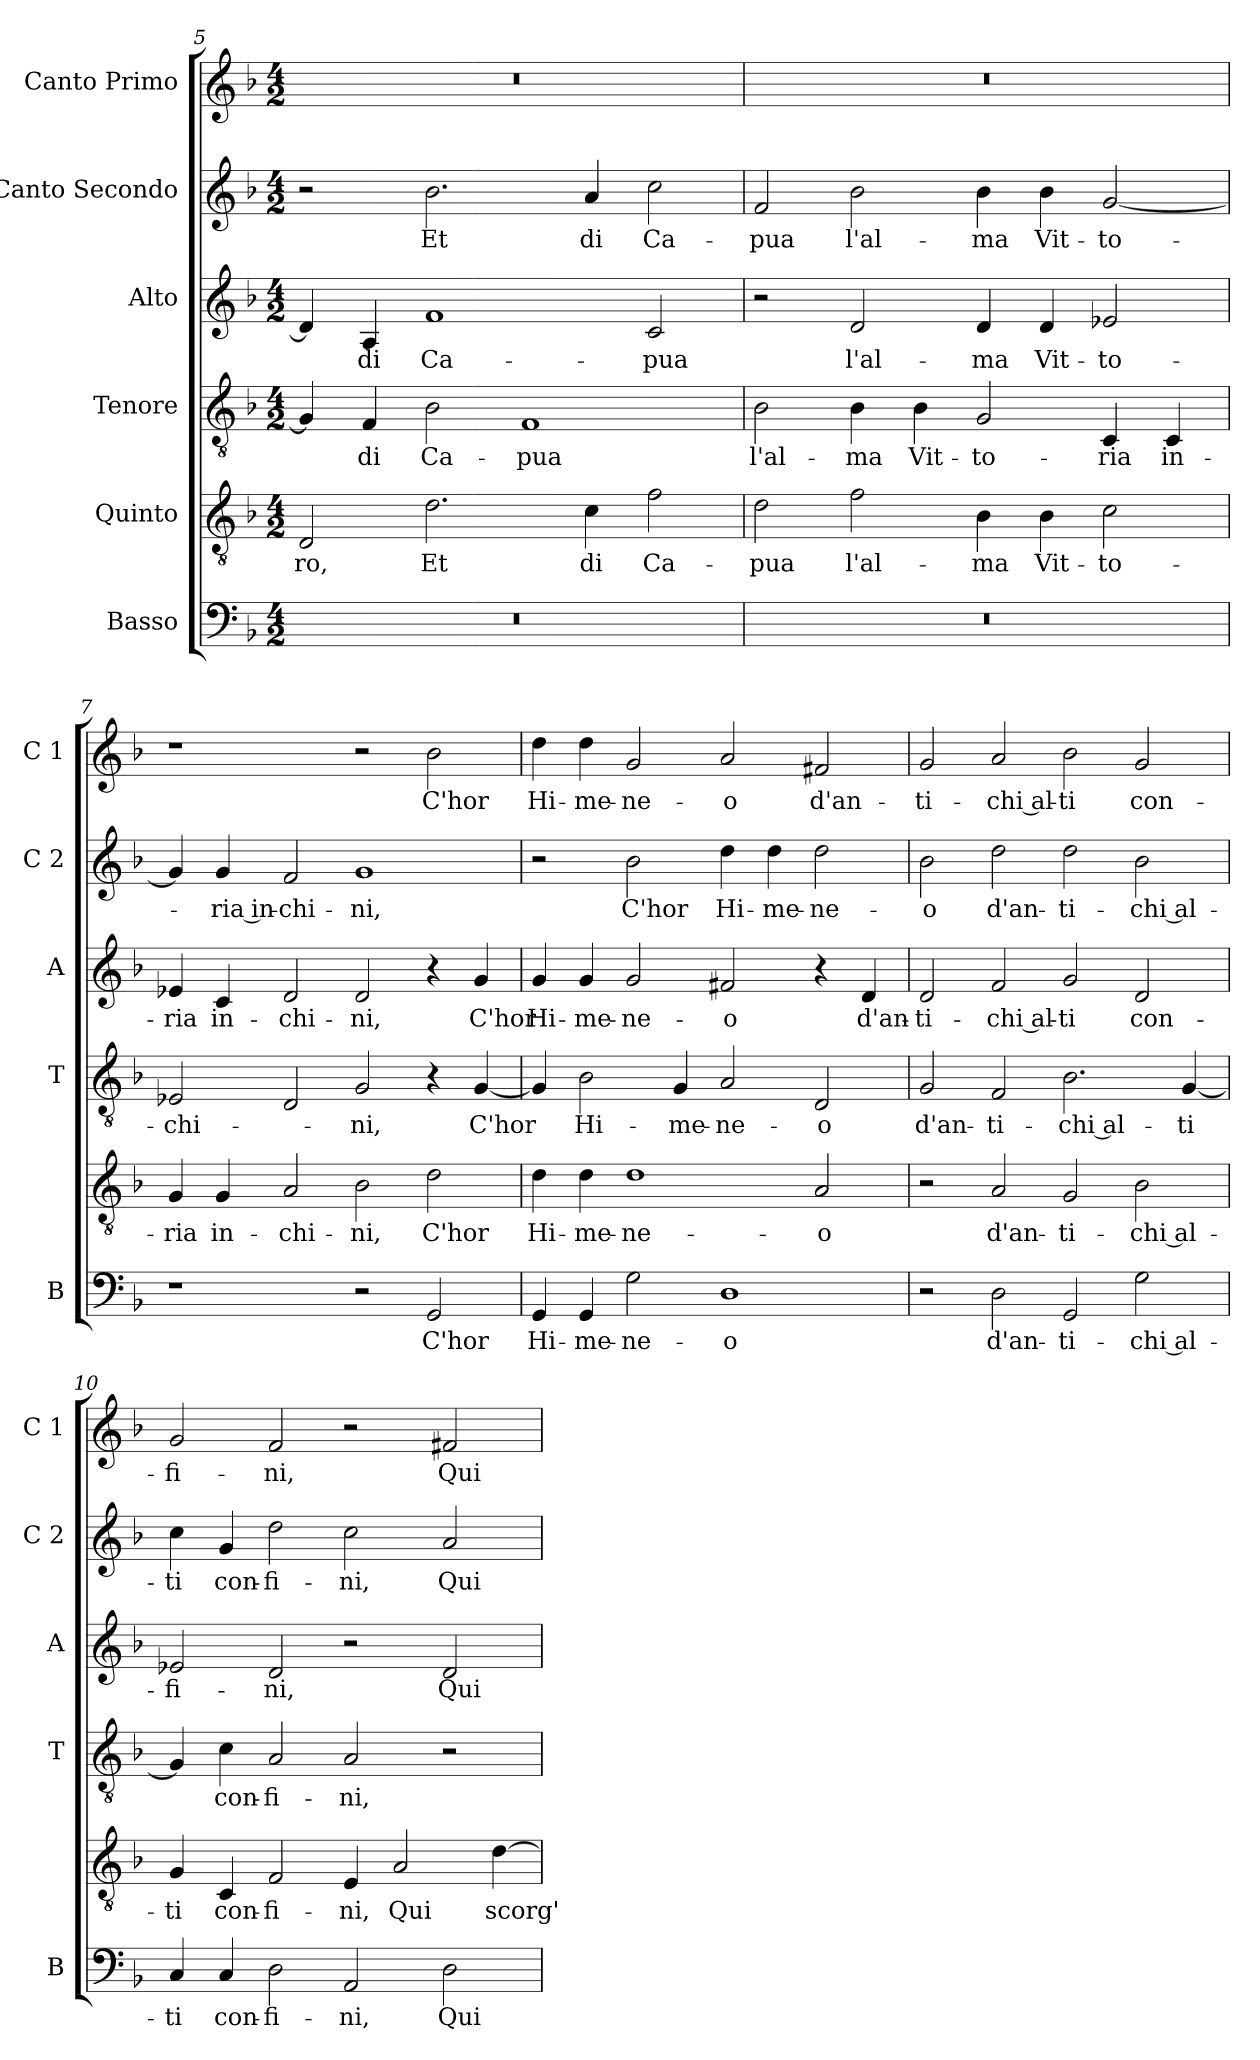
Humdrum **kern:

**kern	**text	**kern	**text	**kern	**text	**kern	**text	**kern	**text	**kern	**text
*part6	*part6	*part5	*part5	*part4	*part4	*part3	*part3	*part2	*part2	*part1	*part1
*staff6	*staff6	*staff5	*staff5	*staff4	*staff4	*staff3	*staff3	*staff2	*staff2	*staff1	*staff1
*I"Basso	*	*I"Quinto	*	*I"Tenore	*	*I"Alto	*	*I"Canto Secondo	*	*I"Canto Primo	*
*I'B	*	*	*	*I'T	*	*I'A	*	*I'C 2	*	*I'C 1	*
*clefF4	*	*clefGv2	*	*clefGv2	*	*clefG2	*	*clefG2	*	*clefG2	*
*k[b-]	*	*k[b-]	*	*k[b-]	*	*k[b-]	*	*k[b-]	*	*k[b-]	*
*F:	*	*F:	*	*F:	*	*F:	*	*F:	*	*F:	*
*M4/2	*	*M4/2	*	*M4/2	*	*M4/2	*	*M4/2	*	*M4/2	*
=5	=5	=5	=5	=5	=5	=5	=5	=5	=5	=5	=5
!	!	!	!LO:LY:b	!	!	!	!	!	!	!	!
0r	.	2D/	-ro,	4G/]	.	4d/]	.	2r	.	0r	.
!	!	!	!	!	!LO:LY:b	!	!LO:LY:b	!	!	!	!
.	.	.	.	4F/	di	4A/	di	.	.	.	.
!	!	!	!LO:LY:b	!	!LO:LY:b	!	!LO:LY:b	!	!LO:LY:b	!	!
.	.	2.d\	Et	2B-\	Ca-	1f	Ca-	2.b-\	Et	.	.
!	!	!	!	!	!LO:LY:b	!	!	!	!	!	!
.	.	.	.	1F	-pua	.	.	.	.	.	.
!	!	!	!LO:LY:b	!	!	!	!	!	!LO:LY:b	!	!
.	.	4c\	di	.	.	.	.	4a/	di	.	.
!	!	!	!LO:LY:b	!	!	!	!LO:LY:b	!	!LO:LY:b	!	!
.	.	2f\	Ca-	.	.	2c/	-pua	2cc\	Ca-	.	.
!!LO:LB:g=z
=6	=6	=6	=6	=6	=6	=6	=6	=6	=6	=6	=6
!	!	!	!LO:LY:b	!	!LO:LY:b	!	!	!	!LO:LY:b	!	!
0r	.	2d\	-pua	2B-\	l'al-	2r	.	2f/	-pua	0r	.
!	!	!	!LO:LY:b	!	!LO:LY:b	!	!LO:LY:b	!	!LO:LY:b	!	!
.	.	2f\	l'al-	4B-\	-ma	2d/	l'al-	2b-\	l'al-	.	.
!	!	!	!	!	!LO:LY:b	!	!	!	!	!	!
.	.	.	.	4B-\	Vit-	.	.	.	.	.	.
!	!	!	!LO:LY:b	!	!LO:LY:b	!	!LO:LY:b	!	!LO:LY:b	!	!
.	.	4B-\	-ma	2G/	-to-	4d/	-ma	4b-\	-ma	.	.
!	!	!	!LO:LY:b	!	!	!	!LO:LY:b	!	!LO:LY:b	!	!
.	.	4B-\	Vit-	.	.	4d/	Vit-	4b-\	Vit-	.	.
!	!	!	!LO:LY:b	!	!LO:LY:b	!	!LO:LY:b	!	!LO:LY:b	!	!
.	.	2c\	-to-	4C/	-ria	2e-X/	-to-	[2g/	-to-	.	.
!	!	!	!	!	!LO:LY:b	!	!	!	!	!	!
.	.	.	.	4C/	in-	.	.	.	.	.	.
=7	=7	=7	=7	=7	=7	=7	=7	=7	=7	=7	=7
!	!	!	!LO:LY:b	!	!LO:LY:b	!	!LO:LY:b	!	!	!	!
1r	.	4G/	-ria	2E-X/	-chi-	4e-X/	-ria	4g/]	.	1r	.
!	!	!	!LO:LY:b	!	!	!	!LO:LY:b	!	!LO:LY:b	!	!
.	.	4G/	in-	.	.	4c/	in-	4g/	-ria in-	.	.
!	!	!	!LO:LY:b	!	!	!	!LO:LY:b	!	!LO:LY:b	!	!
.	.	2A/	-chi-	2D/	.	2d/	-chi-	2f/	-chi-	.	.
!	!	!	!LO:LY:b	!	!LO:LY:b	!	!LO:LY:b	!	!LO:LY:b	!	!
2r	.	2B-\	-ni,	2G/	-ni,	2d/	-ni,	1g	-ni,	2r	.
!	!LO:LY:b	!	!LO:LY:b	!	!	!	!	!	!	!	!LO:LY:b
2GG/	C'hor	2d\	C'hor	4r	.	4r	.	.	.	2b-\	C'hor
!	!	!	!	!	!LO:LY:b	!	!LO:LY:b	!	!	!	!
.	.	.	.	[4G/	C'hor	4g/	C'hor	.	.	.	.
=8	=8	=8	=8	=8	=8	=8	=8	=8	=8	=8	=8
!	!LO:LY:b	!	!LO:LY:b	!	!	!	!LO:LY:b	!	!	!	!LO:LY:b
4GG/	Hi-	4d\	Hi-	4G/]	.	4g/	Hi-	2r	.	4dd\	Hi-
!	!LO:LY:b	!	!LO:LY:b	!	!LO:LY:b	!	!LO:LY:b	!	!	!	!LO:LY:b
4GG/	-me-	4d\	-me-	2B-\	Hi-	4g/	-me-	.	.	4dd\	-me-
!	!LO:LY:b	!	!LO:LY:b	!	!	!	!LO:LY:b	!	!LO:LY:b	!	!LO:LY:b
2G\	-ne-	1d	-ne-	.	.	2g/	-ne-	2b-\	C'hor	2g/	-ne-
!	!	!	!	!	!LO:LY:b	!	!	!	!	!	!
.	.	.	.	4G/	-me-	.	.	.	.	.	.
!	!LO:LY:b	!	!	!	!LO:LY:b	!	!LO:LY:b	!	!LO:LY:b	!	!LO:LY:b
1D	-o	.	.	2A/	-ne-	2f#X/	-o	4dd\	Hi-	2a/	-o
!	!	!	!	!	!	!	!	!	!LO:LY:b	!	!
.	.	.	.	.	.	.	.	4dd\	-me-	.	.
!	!	!	!LO:LY:b	!	!LO:LY:b	!	!	!	!LO:LY:b	!	!LO:LY:b
.	.	2A/	-o	2D/	-o	4r	.	2dd\	-ne-	2f#X/	d'an-
!	!	!	!	!	!	!	!LO:LY:b	!	!	!	!
.	.	.	.	.	.	4d/	d'an-	.	.	.	.
=9	=9	=9	=9	=9	=9	=9	=9	=9	=9	=9	=9
!	!	!	!	!	!LO:LY:b	!	!LO:LY:b	!	!LO:LY:b	!	!LO:LY:b
2r	.	2r	.	2G/	d'an-	2d/	-ti-	2b-\	-o	2g/	-ti-
!	!LO:LY:b	!	!LO:LY:b	!	!LO:LY:b	!	!LO:LY:b	!	!LO:LY:b	!	!LO:LY:b
2D\	d'an-	2A/	d'an-	2F/	-ti-	2f/	-chi al-	2dd\	d'an-	2a/	-chi al-
!	!LO:LY:b	!	!LO:LY:b	!	!LO:LY:b	!	!LO:LY:b	!	!LO:LY:b	!	!LO:LY:b
2GG/	-ti-	2G/	-ti-	2.B-\	-chi al-	2g/	-ti	2dd\	-ti-	2b-\	-ti
!	!LO:LY:b	!	!LO:LY:b	!	!	!	!LO:LY:b	!	!LO:LY:b	!	!LO:LY:b
2G\	-chi al-	2B-\	-chi al-	.	.	2d/	con-	2b-\	-chi al-	2g/	con-
!	!	!	!	!	!LO:LY:b	!	!	!	!	!	!
.	.	.	.	[4G/	-ti	.	.	.	.	.	.
=10	=10	=10	=10	=10	=10	=10	=10	=10	=10	=10	=10
!	!LO:LY:b	!	!LO:LY:b	!	!	!	!LO:LY:b	!	!LO:LY:b	!	!LO:LY:b
4C/	-ti	4G/	-ti	4G/]	.	2e-X/	-fi-	4cc\	-ti	2g/	-fi-
!	!LO:LY:b	!	!LO:LY:b	!	!LO:LY:b	!	!	!	!LO:LY:b	!	!
4C/	con-	4C/	con-	4c\	con-	.	.	4g/	con-	.	.
!	!LO:LY:b	!	!LO:LY:b	!	!LO:LY:b	!	!LO:LY:b	!	!LO:LY:b	!	!LO:LY:b
2D\	-fi-	2F/	-fi-	2A/	-fi-	2d/	-ni,	2dd\	-fi-	2f/	-ni,
!	!LO:LY:b	!	!LO:LY:b	!	!LO:LY:b	!	!	!	!LO:LY:b	!	!
2AA/	-ni,	4E/	-ni,	2A/	-ni,	2r	.	2cc\	-ni,	2r	.
!	!	!	!LO:LY:b	!	!	!	!	!	!	!	!
.	.	2A/	Qui	.	.	.	.	.	.	.	.
!	!LO:LY:b	!	!	!	!	!	!LO:LY:b	!	!LO:LY:b	!	!LO:LY:b
2D\	Qui	.	.	2r	.	2d/	Qui	2a/	Qui	2f#X/	Qui
!	!	!	!LO:LY:b	!	!	!	!	!	!	!	!
.	.	[4d\	scorg'	.	.	.	.	.	.	.	.
=	=	=	=	=	=	=	=	=	=	=	=
*-	*-	*-	*-	*-	*-	*-	*-	*-	*-	*-	*-
